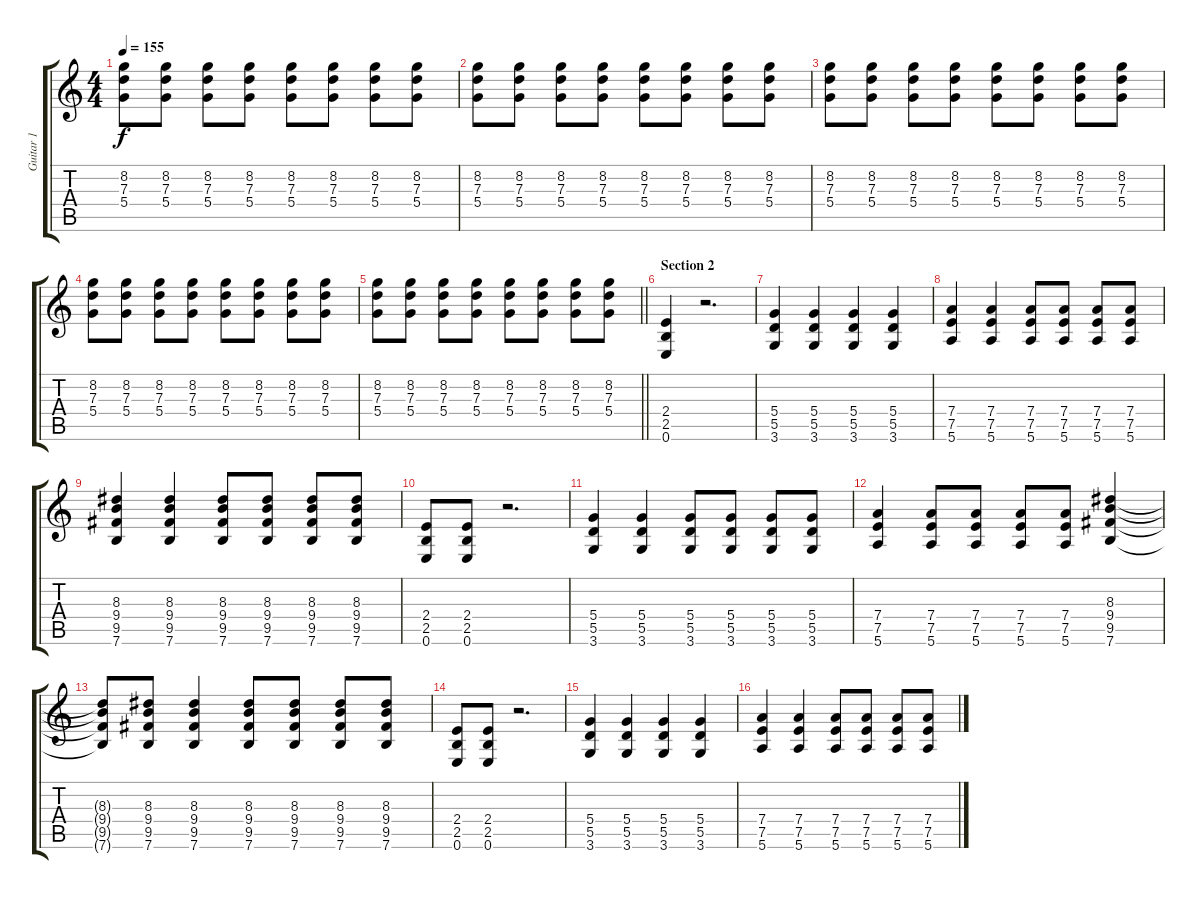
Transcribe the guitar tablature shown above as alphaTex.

\track ("Guitar 1" "Guitar 1") {instrument overdrivenguitar}
\staff {score tabs}
\tuning (E4 B3 G3 D3 A2 E2) {hide}
\ts (4 4)
\tempo 155
\clef g2
\ks c
(8.2 7.3 5.4).8{dy f} (8.2 7.3 5.4).8 (8.2 7.3 5.4).8 (8.2 7.3 5.4).8 (8.2 7.3 5.4).8 (8.2 7.3 5.4).8 (8.2 7.3 5.4).8 (8.2 7.3 5.4).8 |
(8.2 7.3 5.4).8 (8.2 7.3 5.4).8 (8.2 7.3 5.4).8 (8.2 7.3 5.4).8 (8.2 7.3 5.4).8 (8.2 7.3 5.4).8 (8.2 7.3 5.4).8 (8.2 7.3 5.4).8 |
(8.2 7.3 5.4).8 (8.2 7.3 5.4).8 (8.2 7.3 5.4).8 (8.2 7.3 5.4).8 (8.2 7.3 5.4).8 (8.2 7.3 5.4).8 (8.2 7.3 5.4).8 (8.2 7.3 5.4).8 |
(8.2 7.3 5.4).8 (8.2 7.3 5.4).8 (8.2 7.3 5.4).8 (8.2 7.3 5.4).8 (8.2 7.3 5.4).8 (8.2 7.3 5.4).8 (8.2 7.3 5.4).8 (8.2 7.3 5.4).8 |
\barLineRight lightlight
(8.2 7.3 5.4).8 (8.2 7.3 5.4).8 (8.2 7.3 5.4).8 (8.2 7.3 5.4).8 (8.2 7.3 5.4).8 (8.2 7.3 5.4).8 (8.2 7.3 5.4).8 (8.2 7.3 5.4).8 |
\section ("" "Section 2")
(2.4 2.5 0.6).4 r.2{d} |
(5.4 5.5 3.6).4 (5.4 5.5 3.6).4 (5.4 5.5 3.6).4 (5.4 5.5 3.6).4 |
(7.4 7.5 5.6).4 (7.4 7.5 5.6).4 (7.4 7.5 5.6).8 (7.4 7.5 5.6).8 (7.4 7.5 5.6).8 (7.4 7.5 5.6).8 |
(8.3 9.4 9.5 7.6).4 (8.3 9.4 9.5 7.6).4 (8.3 9.4 9.5 7.6).8 (8.3 9.4 9.5 7.6).8 (8.3 9.4 9.5 7.6).8 (8.3 9.4 9.5 7.6).8 |
(2.4 2.5 0.6).8 (2.4 2.5 0.6).8 r.2{d} |
(5.4 5.5 3.6).4 (5.4 5.5 3.6).4 (5.4 5.5 3.6).8 (5.4 5.5 3.6).8 (5.4 5.5 3.6).8 (5.4 5.5 3.6).8 |
(7.4 7.5 5.6).4 (7.4 7.5 5.6).8 (7.4 7.5 5.6).8 (7.4 7.5 5.6).8 (7.4 7.5 5.6).8 (8.3 9.4 9.5 7.6).4 |
(8.3{t} 9.4{t} 9.5{t} 7.6{t}).8 (8.3 9.4 9.5 7.6).8 (8.3 9.4 9.5 7.6).4 (8.3 9.4 9.5 7.6).8 (8.3 9.4 9.5 7.6).8 (8.3 9.4 9.5 7.6).8 (8.3 9.4 9.5 7.6).8 |
(2.4 2.5 0.6).8 (2.4 2.5 0.6).8 r.2{d} |
(5.4 5.5 3.6).4 (5.4 5.5 3.6).4 (5.4 5.5 3.6).4 (5.4 5.5 3.6).4 |
(7.4 7.5 5.6).4 (7.4 7.5 5.6).4 (7.4 7.5 5.6).8 (7.4 7.5 5.6).8 (7.4 7.5 5.6).8 (7.4 7.5 5.6).8
